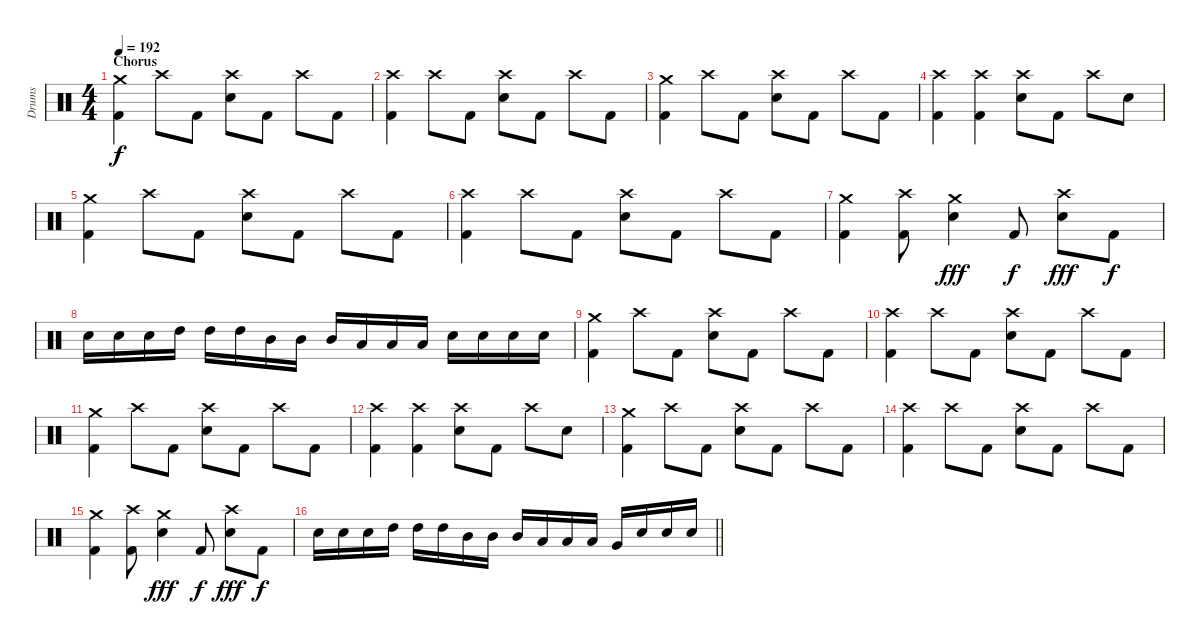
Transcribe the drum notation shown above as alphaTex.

\track ("Drums" "Drums") {instrument percussion}
\staff {score}
\articulation defaults
\ts (4 4)
\section ("" "Chorus")
\tempo 192
\clef neutral
\ks c
("Kick (hit) 2" "Crash medium (hit)").4{dy f} "Crash high (hit)".8 "Kick (hit) 2".8 ("Electric Snare (hit)" "Crash high (hit)").8 "Kick (hit) 2".8 "Crash high (hit)".8 "Kick (hit) 2".8 |
("Kick (hit) 2" "Crash high (hit)").4 "Crash high (hit)".8 "Kick (hit) 2".8 ("Electric Snare (hit)" "Crash high (hit)").8 "Kick (hit) 2".8 "Crash high (hit)".8 "Kick (hit) 2".8 |
("Kick (hit) 2" "Crash medium (hit)").4 "Crash high (hit)".8 "Kick (hit) 2".8 ("Electric Snare (hit)" "Crash high (hit)").8 "Kick (hit) 2".8 "Crash high (hit)".8 "Kick (hit) 2".8 |
("Kick (hit) 2" "Crash high (hit)").4 ("Kick (hit) 2" "Crash high (hit)").4 ("Electric Snare (hit)" "Crash high (hit)").8 "Kick (hit) 2".8 "Crash high (hit)".8 "Electric Snare (hit)".8 |
("Kick (hit) 2" "Crash medium (hit)").4 "Crash high (hit)".8 "Kick (hit) 2".8 ("Electric Snare (hit)" "Crash high (hit)").8 "Kick (hit) 2".8 "Crash high (hit)".8 "Kick (hit) 2".8 |
("Kick (hit) 2" "Crash high (hit)").4 "Crash high (hit)".8 "Kick (hit) 2".8 ("Electric Snare (hit)" "Crash high (hit)").8 "Kick (hit) 2".8 "Crash high (hit)".8 "Kick (hit) 2".8 |
("Kick (hit) 2" "Crash medium (hit)").4 ("Kick (hit) 2" "Crash high (hit)").8 ("Electric Snare (hit)" "Crash medium (hit)").4{dy fff} "Kick (hit) 2".8{dy f} ("Electric Snare (hit)" "Crash high (hit)").8{dy fff} "Kick (hit) 2".8{dy f} |
"Electric Snare (hit)".16 "Electric Snare (hit)".16 "Electric Snare (hit)".16 "High Tom (hit)".16 "High Tom (hit)".16 "High Tom (hit)".16 "Mid Tom (hit)".16 "Mid Tom (hit)".16 "Mid Tom (hit)".16 "Low Tom (hit)".16 "Low Tom (hit)".16 "Low Tom (hit)".16 "Electric Snare (hit)".16 "Electric Snare (hit)".16 "Electric Snare (hit)".16 "Electric Snare (hit)".16 |
("Kick (hit) 2" "Crash medium (hit)").4 "Crash high (hit)".8 "Kick (hit) 2".8 ("Electric Snare (hit)" "Crash high (hit)").8 "Kick (hit) 2".8 "Crash high (hit)".8 "Kick (hit) 2".8 |
("Kick (hit) 2" "Crash high (hit)").4 "Crash high (hit)".8 "Kick (hit) 2".8 ("Electric Snare (hit)" "Crash high (hit)").8 "Kick (hit) 2".8 "Crash high (hit)".8 "Kick (hit) 2".8 |
("Kick (hit) 2" "Crash medium (hit)").4 "Crash high (hit)".8 "Kick (hit) 2".8 ("Electric Snare (hit)" "Crash high (hit)").8 "Kick (hit) 2".8 "Crash high (hit)".8 "Kick (hit) 2".8 |
("Kick (hit) 2" "Crash high (hit)").4 ("Kick (hit) 2" "Crash high (hit)").4 ("Electric Snare (hit)" "Crash high (hit)").8 "Kick (hit) 2".8 "Crash high (hit)".8 "Electric Snare (hit)".8 |
("Kick (hit) 2" "Crash medium (hit)").4 "Crash high (hit)".8 "Kick (hit) 2".8 ("Electric Snare (hit)" "Crash high (hit)").8 "Kick (hit) 2".8 "Crash high (hit)".8 "Kick (hit) 2".8 |
("Kick (hit) 2" "Crash high (hit)").4 "Crash high (hit)".8 "Kick (hit) 2".8 ("Electric Snare (hit)" "Crash high (hit)").8 "Kick (hit) 2".8 "Crash high (hit)".8 "Kick (hit) 2".8 |
("Kick (hit) 2" "Crash medium (hit)").4 ("Kick (hit) 2" "Crash high (hit)").8 ("Electric Snare (hit)" "Crash medium (hit)").4{dy fff} "Kick (hit) 2".8{dy f} ("Electric Snare (hit)" "Crash high (hit)").8{dy fff} "Kick (hit) 2".8{dy f} |
\barLineRight lightlight "Electric Snare (hit)".16 "Electric Snare (hit)".16 "Electric Snare (hit)".16 "High Tom (hit)".16 "High Tom (hit)".16 "High Tom (hit)".16 "Mid Tom (hit)".16 "Mid Tom (hit)".16 "Mid Tom (hit)".16 "Low Tom (hit)".16 "Low Tom (hit)".16 "Low Tom (hit)".16 "Very Low Tom (hit)".16 "Electric Snare (hit)".16 "Electric Snare (hit)".16 "Electric Snare (hit)".16
